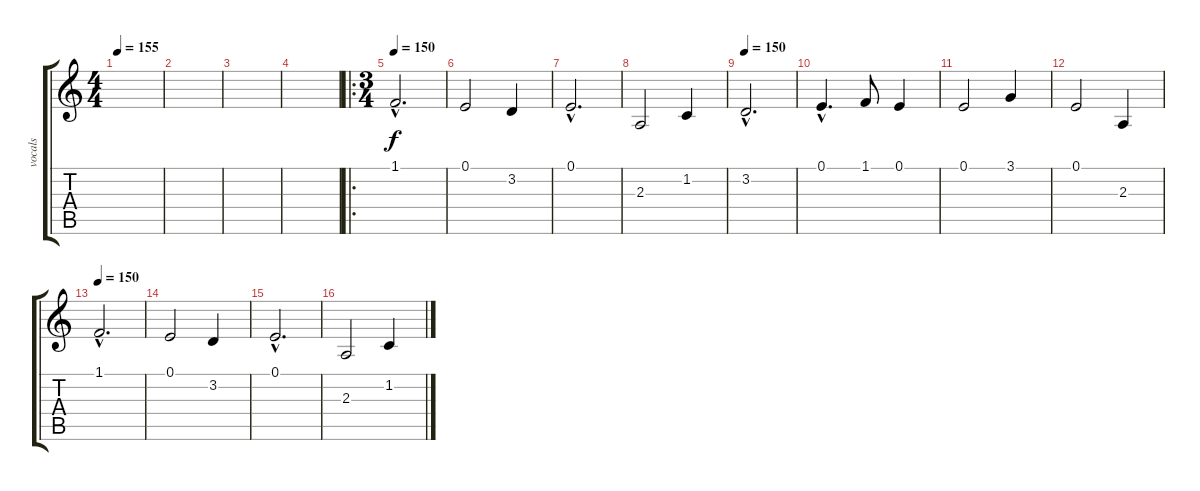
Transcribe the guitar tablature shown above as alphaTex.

\track ("vocals" "vocals") {instrument flute}
\staff {score tabs}
\tuning (E4 B3 G3 D3 A2 E2) {hide}
\ts (4 4)
\tempo 155
\clef g2
\ks c
|
|
|
|
\ro
\ts (3 4)
\tempo 150
1.1{hac}.2{d} |
0.1.2 3.2.4 |
0.1{hac}.2{d} |
2.3.2 1.2.4 |
\tempo 150
3.2{hac}.2{d} |
0.1{hac}.4{d} 1.1.8 0.1.4 |
0.1.2 3.1.4 |
0.1.2 2.3.4 |
\tempo 150
1.1{hac}.2{d} |
0.1.2 3.2.4 |
0.1{hac}.2{d} |
2.3.2 1.2.4
